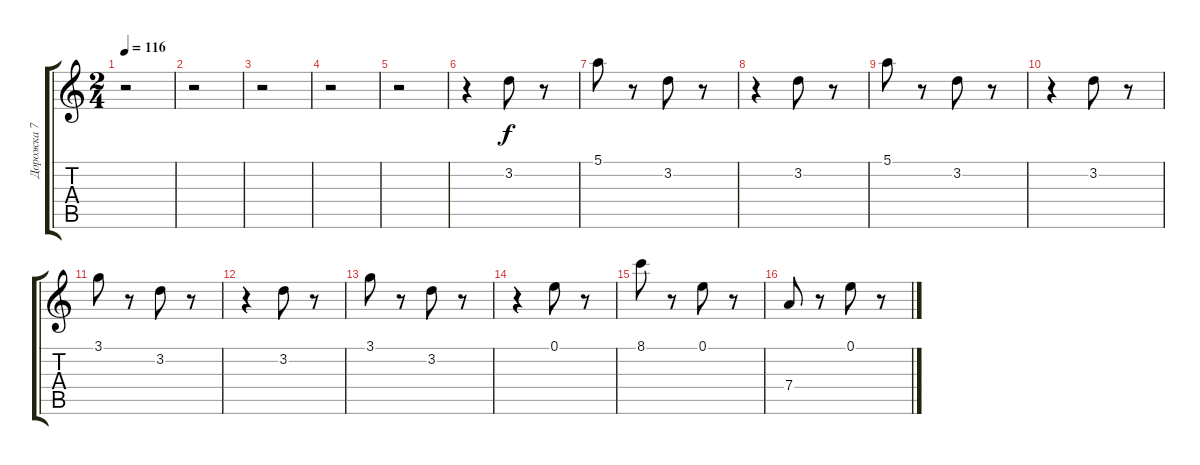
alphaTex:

\track ("Дорожка 7" "Дорожка 7") {instrument acousticguitarsteel}
\staff {score tabs}
\tuning (E4 B3 G3 D3 A2 E2) {hide}
\ts (2 4)
\tempo 116
\clef g2
\ks c
r.2{dy f} |
r.2 |
r.2 |
r.2 |
r.2 |
r.4 3.2.8 r.8 |
5.1.8 r.8 3.2.8 r.8 |
r.4 3.2.8 r.8 |
5.1.8 r.8 3.2.8 r.8 |
r.4 3.2.8 r.8 |
3.1.8 r.8 3.2.8 r.8 |
r.4 3.2.8 r.8 |
3.1.8 r.8 3.2.8 r.8 |
r.4 0.1.8 r.8 |
8.1.8 r.8 0.1.8 r.8 |
7.4.8 r.8 0.1.8 r.8
